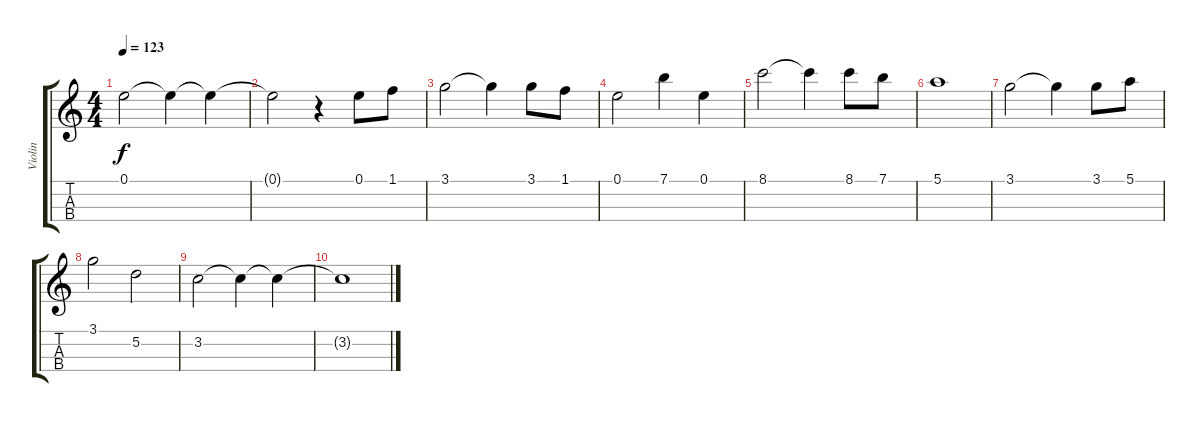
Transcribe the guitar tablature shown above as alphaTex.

\track ("Violin" "Violin") {instrument violin}
\staff {score tabs}
\tuning (E5 A4 D4 G3) {hide}
\ts (4 4)
\tempo 123
\clef g2
\ks c
0.1.2{dy f} 0.1{t}.4 0.1{t}.4{volume 2} |
0.1{t}.2 r.4 0.1.8{volume 15} 1.1.8 |
3.1.2 3.1{t}.4 3.1.8 1.1.8 |
0.1.2 7.1.4 0.1.4 |
8.1.2 8.1{t}.4 8.1.8 7.1.8 |
5.1.1 |
3.1.2 3.1{t}.4 3.1.8 5.1.8 |
3.1.2 5.2.2 |
3.2.2 3.2{t}.4 3.2{t}.4{volume 2} |
3.2{t}.1
